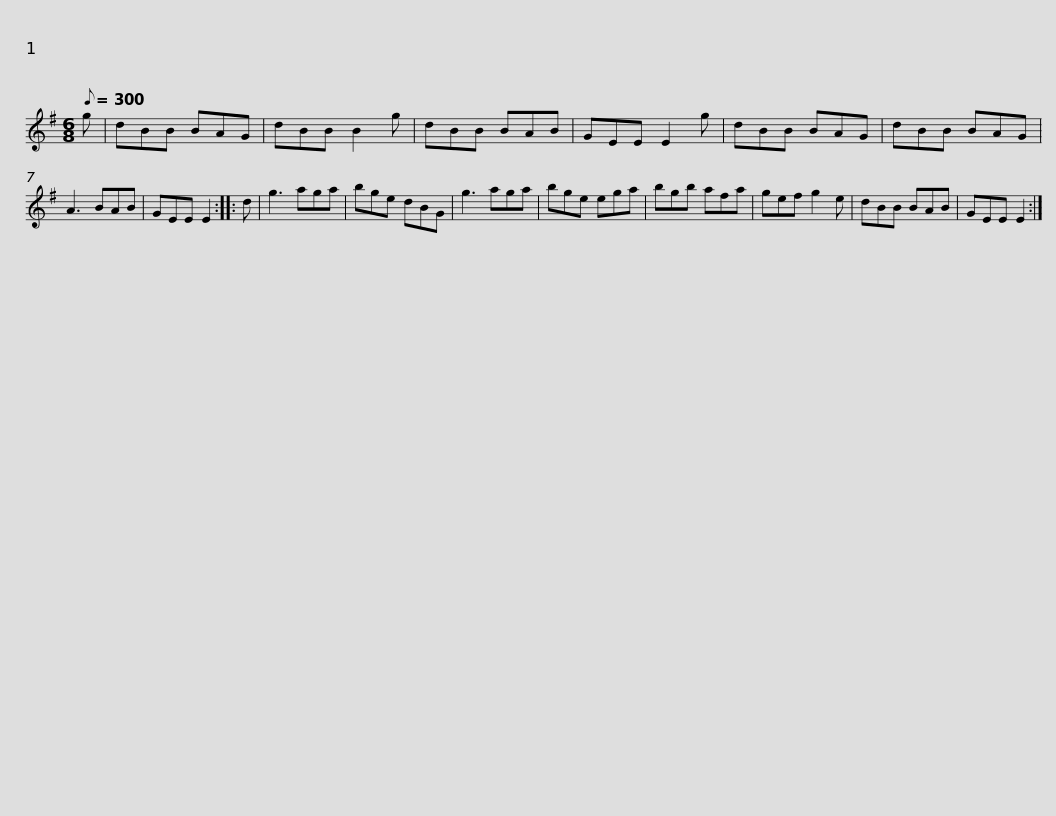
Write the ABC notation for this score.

X:1
L:1/8
Q:1/8=300
M:6/8
I:linebreak $
K:none
V:1 treble transpose="8 "
V:1
[K:G] g | dBB BAG | dBB B2 g | dBB BAB | GEE E2 g | %5
 dBB BAG | dBB BAG | A3 BAB | GEE E2 ::$ d | %10
 g3 aga | bge dBG | g3 aga | bge ega | bgb afa | %15
 gef g2 e | dBB BAB |$ GEE E2 :| %18
